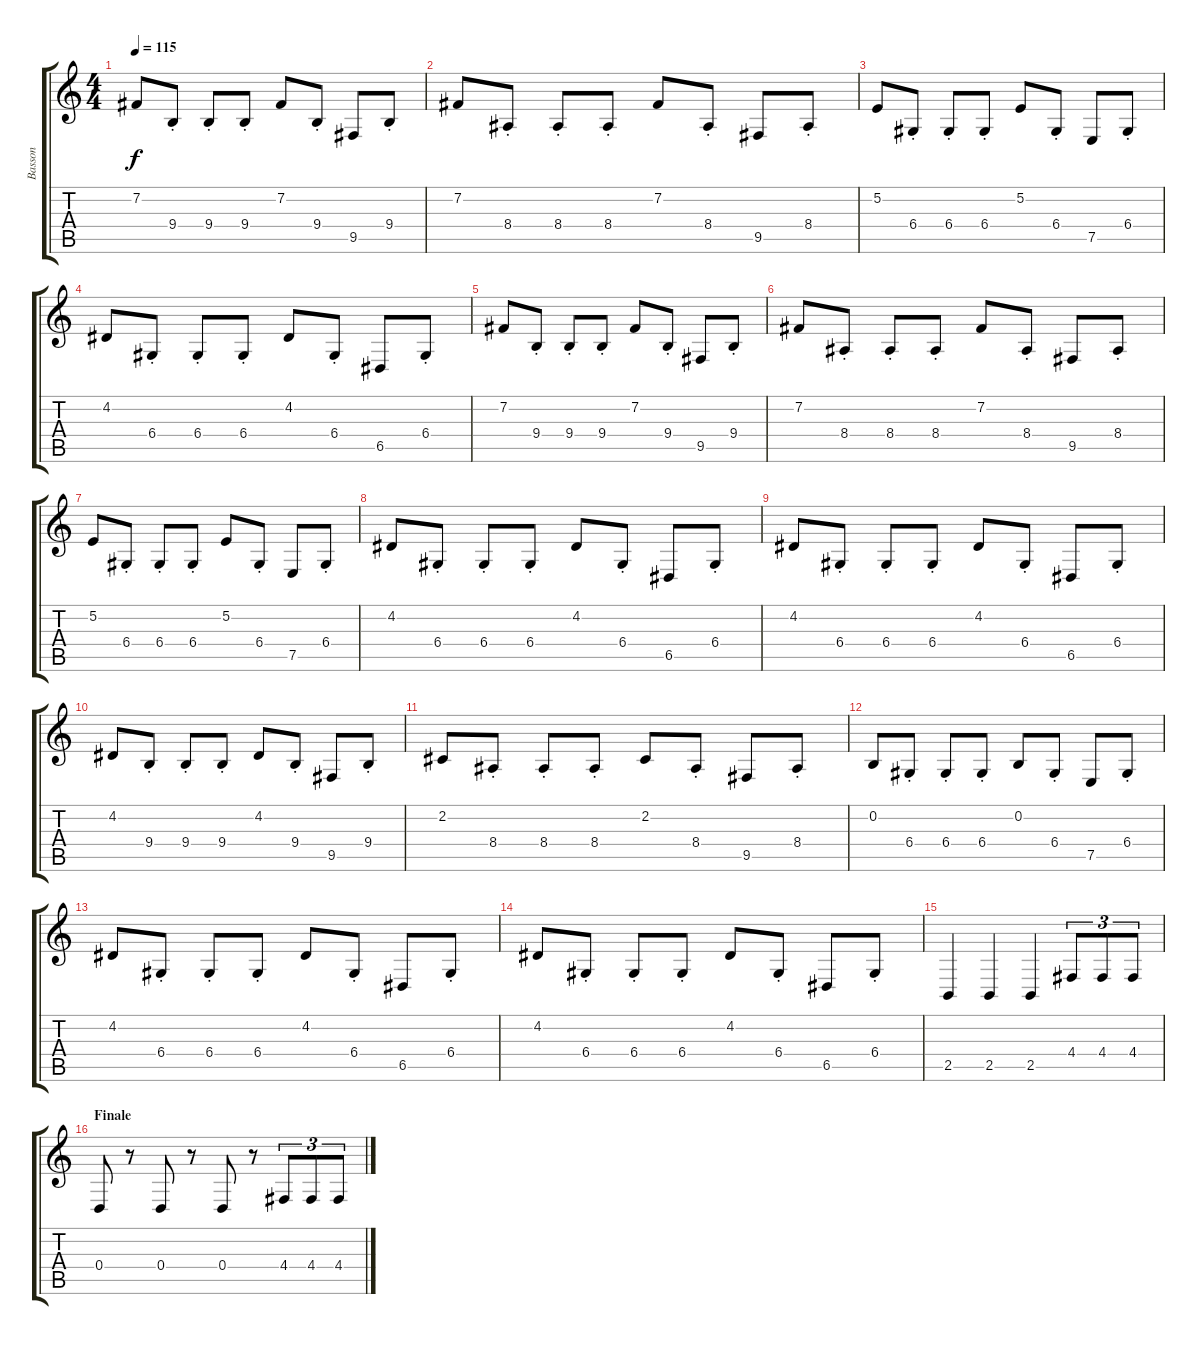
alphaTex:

\track ("Basson" "Basson") {instrument bassoon}
\staff {score tabs}
\tuning (E4 B3 G3 D3 A2 E2) {hide}
\ts (4 4)
\section ("" " ")
\tempo 115
\clef g2
\ks c
7.2.8{dy f} 9.4{st}.8 9.4{st}.8 9.4{st}.8 7.2.8 9.4{st}.8 9.5.8 9.4{st}.8 |
7.2.8 8.4{st}.8 8.4{st}.8 8.4{st}.8 7.2.8 8.4{st}.8 9.5.8 8.4{st}.8 |
5.2.8 6.4{st}.8 6.4{st}.8 6.4{st}.8 5.2.8 6.4{st}.8 7.5.8 6.4{st}.8 |
4.2.8 6.4{st}.8 6.4{st}.8 6.4{st}.8 4.2.8 6.4{st}.8 6.5.8 6.4{st}.8 |
7.2.8 9.4{st}.8 9.4{st}.8 9.4{st}.8 7.2.8 9.4{st}.8 9.5.8 9.4{st}.8 |
7.2.8 8.4{st}.8 8.4{st}.8 8.4{st}.8 7.2.8 8.4{st}.8 9.5.8 8.4{st}.8 |
5.2.8 6.4{st}.8 6.4{st}.8 6.4{st}.8 5.2.8 6.4{st}.8 7.5.8 6.4{st}.8 |
4.2.8 6.4{st}.8 6.4{st}.8 6.4{st}.8 4.2.8 6.4{st}.8 6.5.8 6.4{st}.8 |
4.2.8 6.4{st}.8 6.4{st}.8 6.4{st}.8 4.2.8 6.4{st}.8 6.5.8 6.4{st}.8 |
4.2.8 9.4{st}.8 9.4{st}.8 9.4{st}.8 4.2.8 9.4{st}.8 9.5.8 9.4{st}.8 |
2.2.8 8.4{st}.8 8.4{st}.8 8.4{st}.8 2.2.8 8.4{st}.8 9.5.8 8.4{st}.8 |
0.2.8 6.4{st}.8 6.4{st}.8 6.4{st}.8 0.2.8 6.4{st}.8 7.5.8 6.4{st}.8 |
4.2.8 6.4{st}.8 6.4{st}.8 6.4{st}.8 4.2.8 6.4{st}.8 6.5.8 6.4{st}.8 |
4.2.8 6.4{st}.8 6.4{st}.8 6.4{st}.8 4.2.8 6.4{st}.8 6.5.8 6.4{st}.8 |
2.5.4 2.5.4 2.5.4 4.4.8{tu (3 2)} 4.4.8{tu (3 2)} 4.4.8{tu (3 2)} |
\section ("" "Finale")
0.4.8 r.8 0.4.8 r.8 0.4.8 r.8 4.4.8{tu (3 2)} 4.4.8{tu (3 2)} 4.4.8{tu (3 2)}
